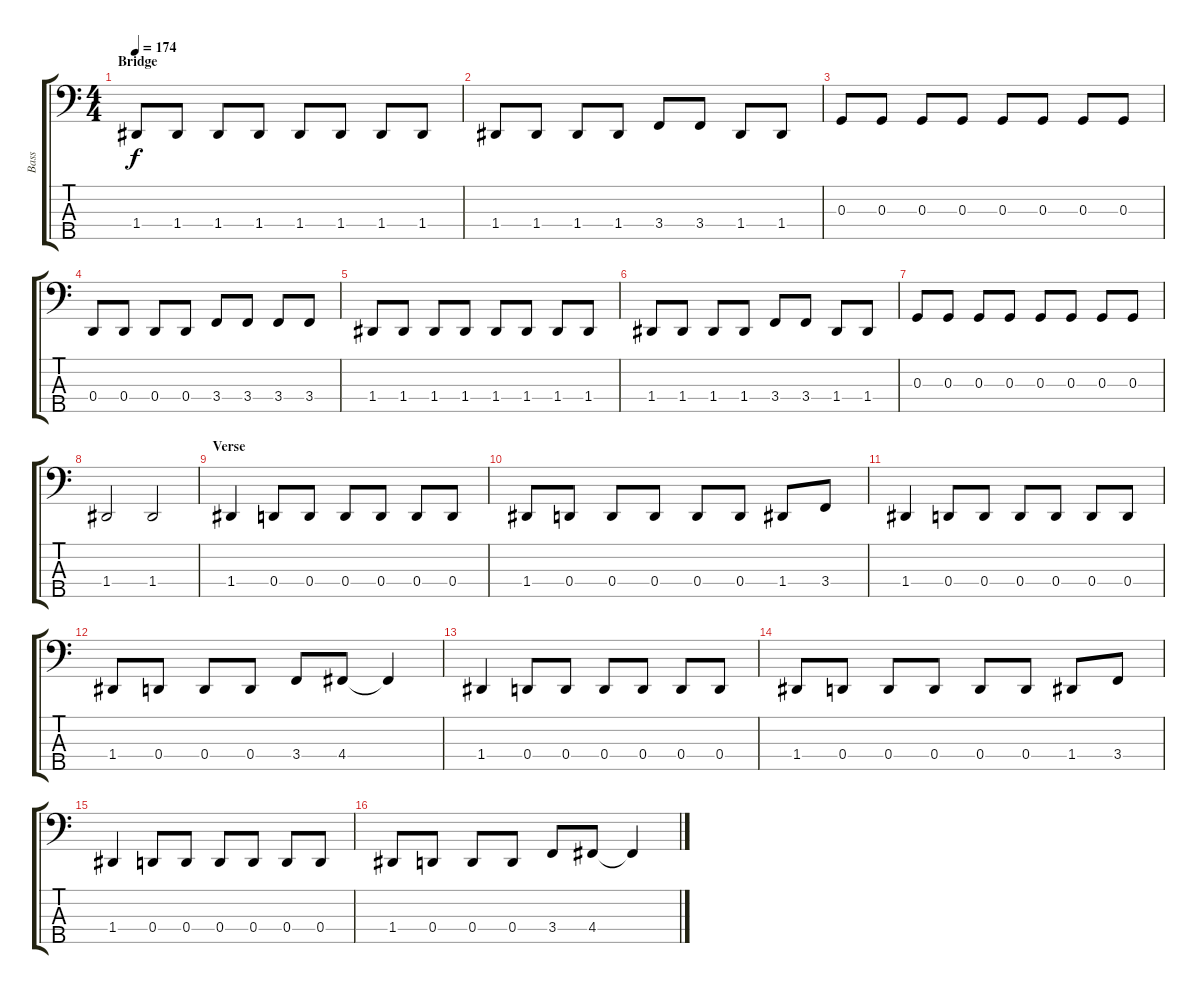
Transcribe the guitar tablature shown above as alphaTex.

\track ("Bass" "Bass") {instrument electricbassfinger}
\staff {score tabs}
\tuning (F2 C2 G1 D1 A0) {hide}
\ts (4 4)
\section ("" "Bridge")
\tempo 174
\clef f4
\ks c
1.4.8{dy f} 1.4.8 1.4.8 1.4.8 1.4.8 1.4.8 1.4.8 1.4.8 |
1.4.8 1.4.8 1.4.8 1.4.8 3.4.8 3.4.8 1.4.8 1.4.8 |
0.3.8 0.3.8 0.3.8 0.3.8 0.3.8 0.3.8 0.3.8 0.3.8 |
0.4.8 0.4.8 0.4.8 0.4.8 3.4.8 3.4.8 3.4.8 3.4.8 |
1.4.8 1.4.8 1.4.8 1.4.8 1.4.8 1.4.8 1.4.8 1.4.8 |
1.4.8 1.4.8 1.4.8 1.4.8 3.4.8 3.4.8 1.4.8 1.4.8 |
0.3.8 0.3.8 0.3.8 0.3.8 0.3.8 0.3.8 0.3.8 0.3.8 |
1.4.2 1.4.2 |
\section ("" "Verse")
1.4.4 0.4.8 0.4.8 0.4.8 0.4.8 0.4.8 0.4.8 |
1.4.8 0.4.8 0.4.8 0.4.8 0.4.8 0.4.8 1.4.8 3.4.8 |
1.4.4 0.4.8 0.4.8 0.4.8 0.4.8 0.4.8 0.4.8 |
1.4.8 0.4.8 0.4.8 0.4.8 3.4.8 4.4.8 4.4{t}.4 |
1.4.4 0.4.8 0.4.8 0.4.8 0.4.8 0.4.8 0.4.8 |
1.4.8 0.4.8 0.4.8 0.4.8 0.4.8 0.4.8 1.4.8 3.4.8 |
1.4.4 0.4.8 0.4.8 0.4.8 0.4.8 0.4.8 0.4.8 |
1.4.8 0.4.8 0.4.8 0.4.8 3.4.8 4.4.8 4.4{t}.4
